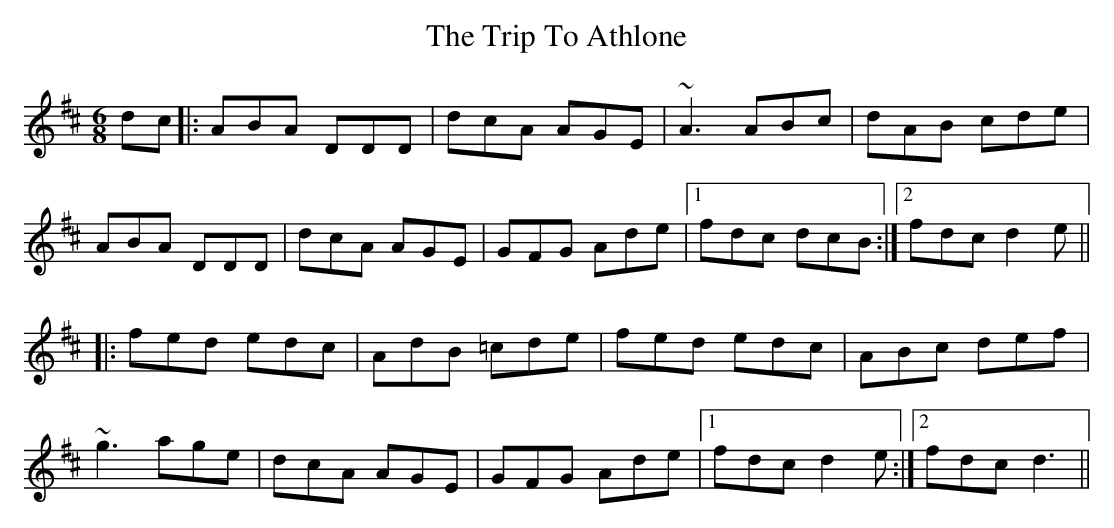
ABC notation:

X:1
T: The Trip To Athlone
M: 6/8
L: 1/8
K: Dmaj
dc|:ABA DDD|dcA AGE|~A3 ABc|dAB cde|
ABA DDD|dcA AGE|GFG Ade|1 fdc dcB:|2 fdc d2e||
|:fed edc|AdB =cde|fed edc|ABc def|
~g3 age|dcA AGE|GFG Ade|1 fdc d2e:|2 fdc d3||
